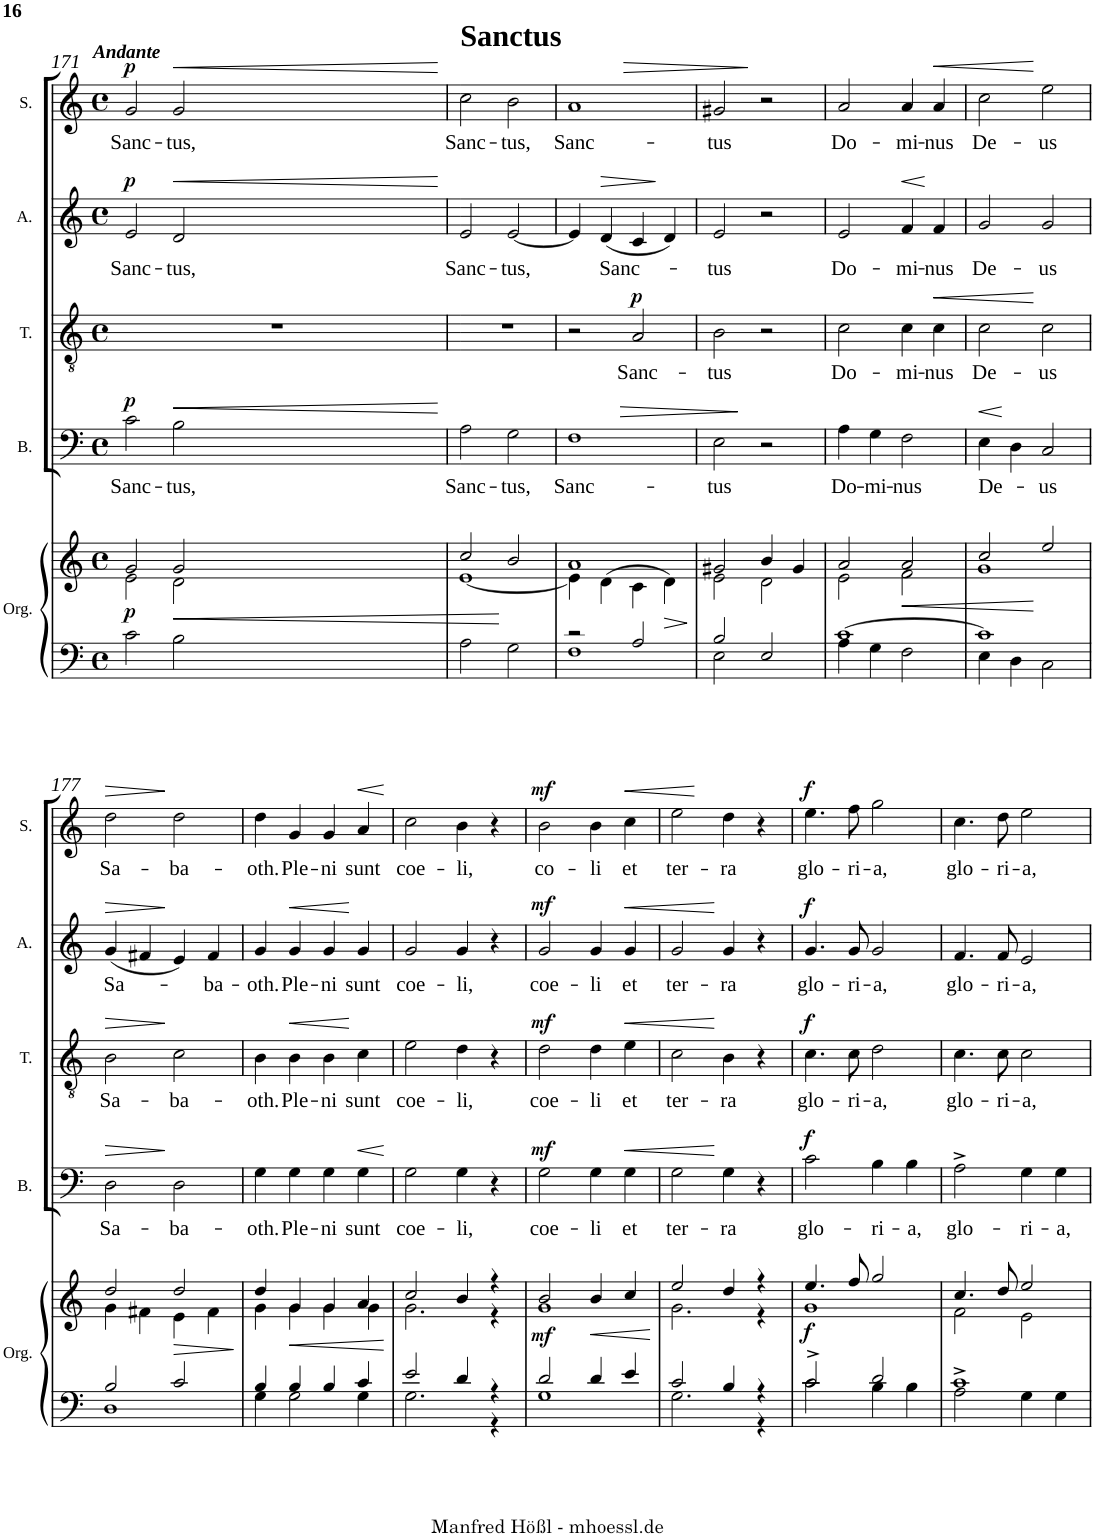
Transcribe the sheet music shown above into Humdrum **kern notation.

**kern	**kern	**dynam	**kern	**text	**dynam	**kern	**text	**dynam	**kern	**text	**dynam	**kern	**text	**dynam
*part5	*part5	*part5	*part4	*part4	*part4	*part3	*part3	*part3	*part2	*part2	*part2	*part1	*part1	*part1
*staff6	*staff5	*staff5/6	*staff4	*staff4	*staff4	*staff3	*staff3	*staff3	*staff2	*staff2	*staff2	*staff1	*staff1	*staff1
*I"Organ	*	*	*I"Bass	*	*	*I"Tenor	*	*	*I"Alto	*	*	*I"Soprano	*	*
*I'Org.	*	*	*I'B.	*	*	*I'T.	*	*	*I'A.	*	*	*I'S.	*	*
!!LO:PB:g=z
*clefF4	*clefG2	*	*clefF4	*	*	*clefGv2	*	*	*clefG2	*	*	*clefG2	*	*
*k[]	*k[]	*	*k[]	*	*	*k[]	*	*	*k[]	*	*	*k[]	*	*
*C:	*C:	*	*C:	*	*	*C:	*	*	*C:	*	*	*C:	*	*
*M4/4	*M4/4	*	*M4/4	*	*	*M4/4	*	*	*M4/4	*	*	*M4/4	*	*
*met(c)	*met(c)	*	*met(c)	*	*	*met(c)	*	*	*met(c)	*	*	*met(c)	*	*
=171	=171	=171	=171	=171	=171	=171	=171	=171	=171	=171	=171	=171	=171	=171
*	*^	*	*	*	*	*	*	*	*	*	*	*	*	*
!	!	!	!	!	!	!	!	!	!	!	!	!	!LO:TX:a:Bi:t=Andante	!	!
!	!	!	!LO:DY:b	!	!LO:LY:b	!LO:DY:a	!	!	!	!	!LO:LY:b	!LO:DY:a	!	!LO:LY:b	!LO:DY:a
2c\	2g/	2e\	p	2c\	Sanc-	p	1r	.	.	2e/	Sanc-	p	2g/	Sanc-	p
!	!	!	!LO:HP:b	!	!LO:LY:b	!LO:HP:b	!	!	!	!	!LO:LY:b	!LO:HP:b	!	!LO:LY:b	!LO:HP:b
2B\	2g/	2d\	<	2B\	-tus,	<	.	.	.	2d/	-tus,	<	2g/	-tus,	<
0ryy	0ryy	0ryy	.	0ryy	.	.	0ryy	.	.	0ryy	.	.	4.ryy	.	.
4.ryy	4.ryy	4.ryy	.	4.ryy	.	.	4.ryy	.	.	4.ryy	.	.	.	.	.
!	!	!	!	!	!	!	!	!	!	!	!	!	!LO:TX:a:B:t=Sanctus	!	!
=172	=172	=172	=172	=172	=172	=172	=172	=172	=172	=172	=172	=172	=172	=172	=172
!	!	!	!	!	!LO:LY:b	!	!	!	!	!	!LO:LY:b	!	!	!LO:LY:b	!
2A\	2cc/	[<1e	.	2A\	Sanc-	.	1r	.	.	2e/	Sanc-	.	2cc\	Sanc-	.
!	!	!	!	!	!LO:LY:b	!	!	!	!	!	!LO:LY:b	!	!	!LO:LY:b	!
2G\	2b/	.	.	2G\	-tus,	.	.	.	.	[2e/	-tus,	.	2b\	-tus,	.
=173	=173	=173	=173	=173	=173	=173	=173	=173	=173	=173	=173	=173	=173	=173	=173
*^	*	*	*	*	*	*	*	*	*	*	*	*	*	*	*
!	!	!	!	!	!	!LO:LY:b	!LO:HP:b	!	!	!	!	!	!	!	!LO:LY:b	!LO:HP:b
2r	1F	1a	4e\]	.	1F	Sanc-	>	2r	.	.	4e/]	.	.	1a	Sanc-	>
!	!	!	!	!	!	!	!	!	!	!	!	!LO:LY:b	!LO:HP:b	!	!	!
.	.	.	(>4d\	.	.	.	.	.	.	.	(<4d/	Sanc-	>	.	.	.
!	!	!	!	!	!	!	!	!	!LO:LY:b	!LO:DY:a	!	!	!	!	!	!
2A/	.	.	4c\	.	.	.	.	2A/	Sanc-	p	4c/	.	.	.	.	.
!	!	!	!	!LO:HP:b	!	!	!	!	!	!	!	!	!	!	!	!
.	.	.	4d\)	>	.	.	.	.	.	.	4d/)	.	[	.	.	.
*v	*v	*	*	*	*	*	*	*	*	*	*	*	*	*	*	*
*	*v	*v	*	*	*	*	*	*	*	*	*	*	*	*	*
.	.	[	.	.	.	.	.	.	.	.	.	.	.	.
=174	=174	=174	=174	=174	=174	=174	=174	=174	=174	=174	=174	=174	=174	=174
*^	*^	*	*	*	*	*	*	*	*	*	*	*	*	*
!	!	!	!	!	!	!LO:LY:b	!	!	!LO:LY:b	!	!	!LO:LY:b	!	!	!LO:LY:b	!
2B/	2E\	2g#X/	2e\	.	2E\	-tus	.	2B\	-tus	.	2e/	-tus	.	2g#X/	-tus	.
2E/	2ryy	4b/	2d\	.	2r	.	[	2r	.	.	2r	.	.	2r	.	[
.	.	4g#/	.	.	.	.	.	.	.	.	.	.	.	.	.	.
=175	=175	=175	=175	=175	=175	=175	=175	=175	=175	=175	=175	=175	=175	=175	=175	=175
!	!	!	!	!	!	!LO:LY:b	!	!	!LO:LY:b	!	!	!LO:LY:b	!	!	!LO:LY:b	!
[>1c	4A\	2a/	2e\	.	4A\	Do-	.	2c\	Do-	.	2e/	Do-	.	2a/	Do-	.
!	!	!	!	!	!	!LO:LY:b	!	!	!	!	!	!	!	!	!	!
.	4G\	.	.	.	4G\	-mi-	.	.	.	.	.	.	.	.	.	.
!	!	!	!	!LO:HP:b	!	!LO:LY:b	!	!	!LO:LY:b	!	!	!LO:LY:b	!LO:HP:b	!	!LO:LY:b	!
.	2F\	2a/	2f\	<	2F\	-nus	.	4c\	-mi-	.	4f/	-mi-	<	4a/	-mi-	.
!	!	!	!	!	!	!	!	!	!LO:LY:b	!LO:HP:b	!	!LO:LY:b	!	!	!LO:LY:b	!LO:HP:b
.	.	.	.	.	.	.	.	4c\	-nus	<	4f/	-nus	]	4a/	-nus	<
=176	=176	=176	=176	=176	=176	=176	=176	=176	=176	=176	=176	=176	=176	=176	=176	=176
!	!	!	!	!	!	!LO:LY:b	!LO:HP:b	!	!LO:LY:b	!	!	!LO:LY:b	!	!	!LO:LY:b	!
1c]	4E\	2cc/	1g	.	4E\	De-	<	2c\	De-	.	2g/	De-	.	2cc\	De-	.
.	4D\	.	.	.	4D\	.	]	.	.	.	.	.	.	.	.	.
!	!	!	!	!	!	!LO:LY:b	!	!	!LO:LY:b	!	!	!LO:LY:b	!	!	!LO:LY:b	!
.	2C\	2ee/	.	]	2C/	-us	.	2c\	-us	.	2g/	-us	.	2ee\	-us	]
!!LO:LB:g=z
=177	=177	=177	=177	=177	=177	=177	=177	=177	=177	=177	=177	=177	=177	=177	=177	=177
!	!	!	!	!	!	!LO:LY:b	!LO:HP:b	!	!LO:LY:b	!LO:HP:b	!	!LO:LY:b	!LO:HP:b	!	!LO:LY:b	!LO:HP:b
2B/	1D	2dd/	4g\	.	2D\	Sa-	>	2B\	Sa-	>	(<4g/	Sa-	>	2dd\	Sa-	>
.	.	.	4f#X\	.	.	.	.	.	.	.	4f#X/	.	.	.	.	.
!	!	!	!	!LO:HP:b	!	!LO:LY:b	!	!	!LO:LY:b	!	!	!	!	!	!LO:LY:b	!
2c/	.	2dd/	4e\	>	2D\	-ba-	[	2c\	-ba-	[	4e/)	.	[	2dd\	-ba-	[
!	!	!	!	!	!	!	!	!	!	!	!	!LO:LY:b	!	!	!	!
.	.	.	4f#\	.	.	.	.	.	.	.	4f#/	-ba-	.	.	.	.
*v	*v	*	*	*	*	*	*	*	*	*	*	*	*	*	*	*
*	*v	*v	*	*	*	*	*	*	*	*	*	*	*	*	*
.	.	[	.	.	.	.	.	.	.	.	.	.	.	.
=178	=178	=178	=178	=178	=178	=178	=178	=178	=178	=178	=178	=178	=178	=178
*^	*^	*	*	*	*	*	*	*	*	*	*	*	*	*
!	!	!	!	!	!	!LO:LY:b	!	!	!LO:LY:b	!	!	!LO:LY:b	!	!	!LO:LY:b	!
4B/	4G\	4dd/	4g\	.	4G\	-oth.	.	4B\	-oth.	.	4g/	-oth.	.	4dd\	-oth.	.
!	!	!	!	!LO:HP:b	!	!LO:LY:b	!	!	!LO:LY:b	!LO:HP:b	!	!LO:LY:b	!LO:HP:b	!	!LO:LY:b	!
4B/	2G\	4g/	4g\	<	4G\	Ple-	.	4B\	Ple-	<	4g/	Ple-	<	4g/	Ple-	.
!	!	!	!	!	!	!LO:LY:b	!	!	!LO:LY:b	!	!	!LO:LY:b	!	!	!LO:LY:b	!
4B/	.	4g/	4g\	.	4G\	-ni	.	4B\	-ni	.	4g/	-ni	.	4g/	-ni	.
!	!	!	!	!	!	!LO:LY:b	!LO:HP:b	!	!LO:LY:b	!	!	!LO:LY:b	!	!	!LO:LY:b	!LO:HP:b
4c/	4G\	4a/	4g\	.	4G\	sunt	<	4c\	sunt	]	4g/	sunt	]	4a/	sunt	<
*v	*v	*	*	*	*	*	*	*	*	*	*	*	*	*	*	*
*	*v	*v	*	*	*	*	*	*	*	*	*	*	*	*	*
.	.	]	.	.	]	.	.	.	.	.	.	.	.	]
=179	=179	=179	=179	=179	=179	=179	=179	=179	=179	=179	=179	=179	=179	=179
*^	*^	*	*	*	*	*	*	*	*	*	*	*	*	*
!	!	!	!	!	!	!LO:LY:b	!	!	!LO:LY:b	!	!	!LO:LY:b	!	!	!LO:LY:b	!
2e/	2.G\	2cc/	2.g\	.	2G\	coe-	.	2e\	coe-	.	2g/	coe-	.	2cc\	coe-	.
!	!	!	!	!	!	!LO:LY:b	!	!	!LO:LY:b	!	!	!LO:LY:b	!	!	!LO:LY:b	!
4d/	.	4b/	.	.	4G\	-li,	.	4d\	-li,	.	4g/	-li,	.	4b\	-li,	.
4r	4r	4r	4r	.	4r	.	.	4r	.	.	4r	.	.	4r	.	.
=180	=180	=180	=180	=180	=180	=180	=180	=180	=180	=180	=180	=180	=180	=180	=180	=180
!	!	!	!	!LO:DY:b	!	!LO:LY:b	!LO:DY:a	!	!LO:LY:b	!LO:DY:a	!	!LO:LY:b	!LO:DY:a	!	!LO:LY:b	!LO:DY:a
2d/	1G	2b/	1g	mf	2G\	coe-	mf	2d\	coe-	mf	2g/	coe-	mf	2b\	co-	mf
!	!	!	!	!	!	!LO:LY:b	!	!	!LO:LY:b	!	!	!LO:LY:b	!	!	!LO:LY:b	!
4d/	.	4b/	.	.	4G\	-li	.	4d\	-li	.	4g/	-li	.	4b\	-li	.
!	!	!	!	!	!	!LO:LY:b	!	!	!LO:LY:b	!	!	!LO:LY:b	!	!	!LO:LY:b	!
4e/	.	4cc/	.	.	4G\	et	.	4e\	et	.	4g/	et	.	4cc\	et	.
*v	*v	*	*	*	*	*	*	*	*	*	*	*	*	*	*	*
*	*v	*v	*	*	*	*	*	*	*	*	*	*	*	*	*
.	.	[	.	.	.	.	.	.	.	.	.	.	.	.
=181	=181	=181	=181	=181	=181	=181	=181	=181	=181	=181	=181	=181	=181	=181
*^	*^	*	*	*	*	*	*	*	*	*	*	*	*	*
!	!	!	!	!	!	!LO:LY:b	!	!	!LO:LY:b	!	!	!LO:LY:b	!	!	!LO:LY:b	!
2c/	2.G\	2ee/	2.g\	.	2G\	ter-	.	2c\	ter-	.	2g/	ter-	.	2ee\	ter-	.
!	!	!	!	!	!	!LO:LY:b	!	!	!LO:LY:b	!	!	!LO:LY:b	!	!	!LO:LY:b	!
4B/	.	4dd/	.	.	4G\	-ra	[	4B\	-ra	[	4g/	-ra	[	4dd\	-ra	[
4r	4r	4r	4r	.	4r	.	.	4r	.	.	4r	.	.	4r	.	.
=182	=182	=182	=182	=182	=182	=182	=182	=182	=182	=182	=182	=182	=182	=182	=182	=182
!	!	!	!	!LO:DY:b	!	!LO:LY:b	!LO:DY:a	!	!LO:LY:b	!LO:DY:a	!	!LO:LY:b	!LO:DY:a	!	!LO:LY:b	!LO:DY:a
2c^/	2c\	4.ee/	1g	f	2c\	glo-	f	4.c\	glo-	f	4.g/	glo-	f	4.ee\	glo-	f
!	!	!	!	!	!	!	!	!	!LO:LY:b	!	!	!LO:LY:b	!	!	!LO:LY:b	!
.	.	8ff/	.	.	.	.	.	8c\	-ri-	.	8g/	-ri-	.	8ff\	-ri-	.
!	!	!	!	!	!	!LO:LY:b	!	!	!LO:LY:b	!	!	!LO:LY:b	!	!	!LO:LY:b	!
2d/	4B\	2gg/	.	.	4B\	-ri-	.	2d\	-a,	.	2g/	-a,	.	2gg\	-a,	.
!	!	!	!	!	!	!LO:LY:b	!	!	!	!	!	!	!	!	!	!
.	4B\	.	.	.	4B\	-a,	.	.	.	.	.	.	.	.	.	.
=183	=183	=183	=183	=183	=183	=183	=183	=183	=183	=183	=183	=183	=183	=183	=183	=183
!	!	!	!	!	!	!LO:LY:b	!	!	!LO:LY:b	!	!	!LO:LY:b	!	!	!LO:LY:b	!
1c^	2A\	4.cc/	2f\	.	2A^\	glo-	.	4.c\	glo-	.	4.f/	glo-	.	4.cc\	glo-	.
!	!	!	!	!	!	!	!	!	!LO:LY:b	!	!	!LO:LY:b	!	!	!LO:LY:b	!
.	.	8dd/	.	.	.	.	.	8c\	-ri-	.	8f/	-ri-	.	8dd\	-ri-	.
!	!	!	!	!	!	!LO:LY:b	!	!	!LO:LY:b	!	!	!LO:LY:b	!	!	!LO:LY:b	!
.	4G\	2ee/	2e\	.	4G\	-ri-	.	2c\	-a,	.	2e/	-a,	.	2ee\	-a,	.
!	!	!	!	!	!	!LO:LY:b	!	!	!	!	!	!	!	!	!	!
.	4G\	.	.	.	4G\	-a,	.	.	.	.	.	.	.	.	.	.
*v	*v	*	*	*	*	*	*	*	*	*	*	*	*	*	*	*
*	*v	*v	*	*	*	*	*	*	*	*	*	*	*	*	*
=	=	=	=	=	=	=	=	=	=	=	=	=	=	=
*-	*-	*-	*-	*-	*-	*-	*-	*-	*-	*-	*-	*-	*-	*-
